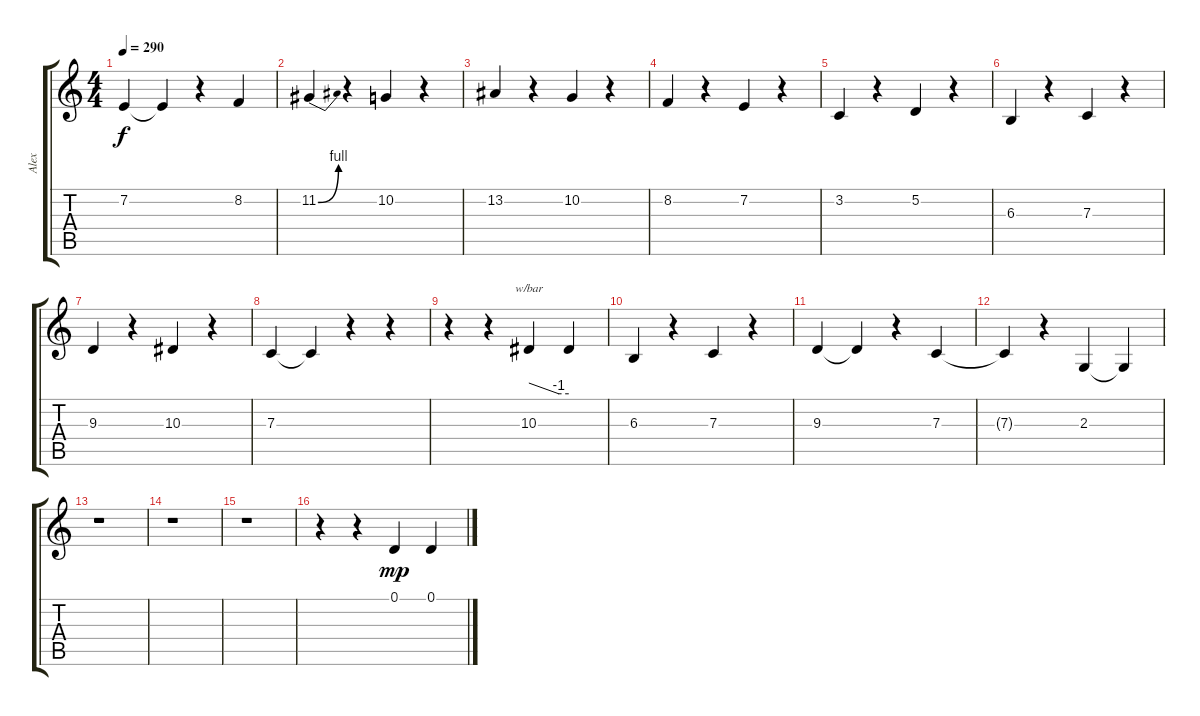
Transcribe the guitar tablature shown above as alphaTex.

\track ("Alex" "Alex") {instrument bagpipe}
\staff {score tabs}
\tuning (D4 A3 F3 C3 G2 D2) {hide}
\ts (4 4)
\tempo 290
\clef g2
\ks c
7.2.4{dy f} 7.2{t}.4 r.4 8.2.4 |
11.2{be (bend 0 0 60 4)}.4 r.4 10.2.4 r.4 |
13.2.4 r.4 10.2.4 r.4 |
8.2.4 r.4 7.2.4 r.4 |
3.2.4 r.4 5.2.4 r.4 |
6.3.4 r.4 7.3.4 r.4 |
9.3.4 r.4 10.3.4 r.4 |
7.3.4 7.3{t}.4 r.4 r.4 |
r.4 r.4 10.3.4{tbe (custom default 0 0 45 -4 60 -4)} 10.3{t}.4 |
6.3.4 r.4 7.3.4 r.4 |
9.3.4 9.3{t}.4 r.4 7.3.4 |
7.3{t}.4 r.4 2.3.4 2.3{t}.4 |
r.1 |
r.1 |
r.1 |
r.4 r.4 0.1.4{dy mp} 0.1.4
